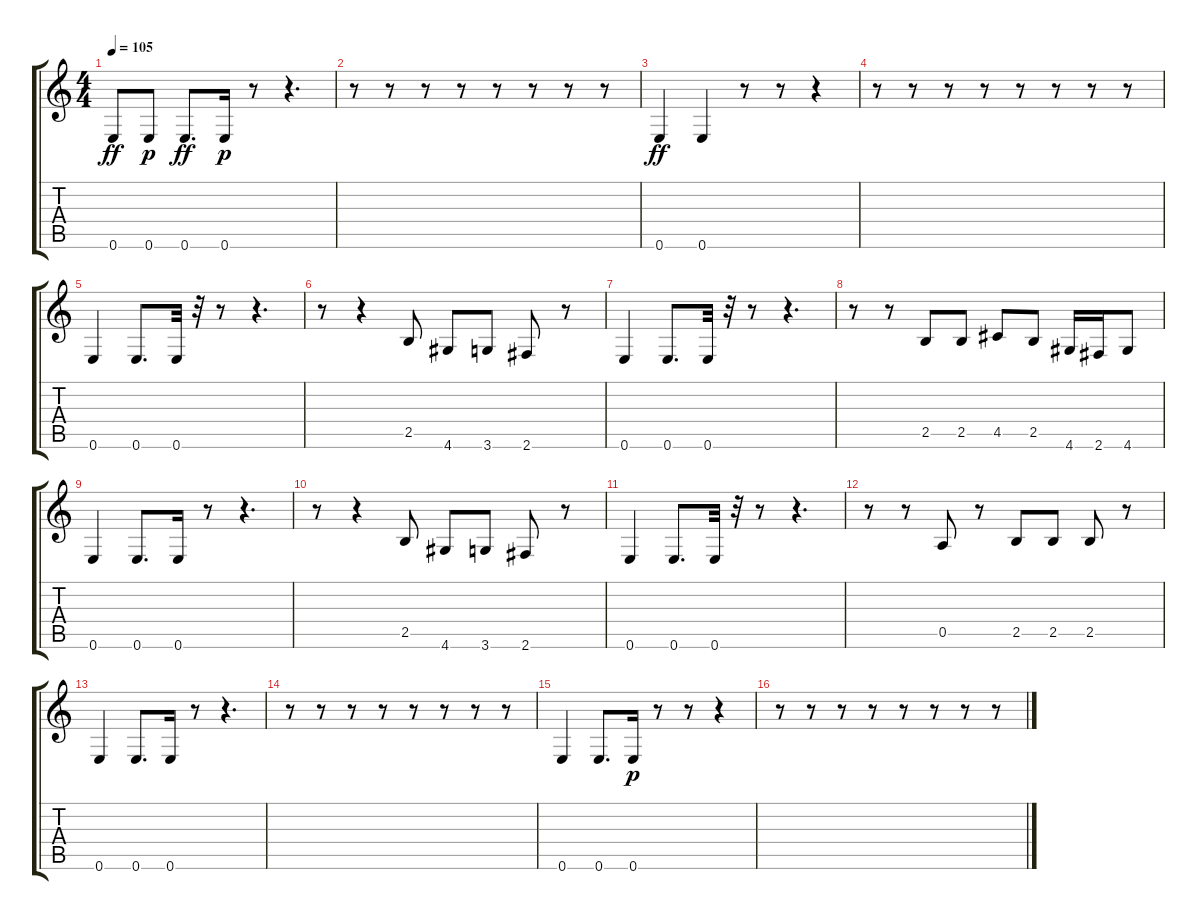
\track "" {instrument electricbasspick}
\staff {score tabs}
\tuning (E4 B3 G3 D3 A2 E2) {hide}
\ts (4 4)
\tempo 105
\clef g2
\ks c
0.6.8{dy ff} 0.6.8{dy p} 0.6.8{d dy ff} 0.6.16{dy p} r.8 r.4{d} |
r.8 r.8 r.8 r.8 r.8 r.8 r.8 r.8 |
0.6.4{dy ff} 0.6.4 r.8 r.8 r.4 |
r.8 r.8 r.8 r.8 r.8 r.8 r.8 r.8 |
0.6.4 0.6.8{d} 0.6.32 r.32 r.8 r.4{d} |
r.8 r.4 2.5.8 4.6.8 3.6.8 2.6.8 r.8 |
0.6.4 0.6.8{d} 0.6.32 r.32 r.8 r.4{d} |
r.8 r.8 2.5.8 2.5.8 4.5.8 2.5.8 4.6.16 2.6.16 4.6.8 |
0.6.4 0.6.8{d} 0.6.16 r.8 r.4{d} |
r.8 r.4 2.5.8 4.6.8 3.6.8 2.6.8 r.8 |
0.6.4 0.6.8{d} 0.6.32 r.32 r.8 r.4{d} |
r.8 r.8 0.5.8 r.8 2.5.8 2.5.8 2.5.8 r.8 |
0.6.4 0.6.8{d} 0.6.16 r.8 r.4{d} |
r.8 r.8 r.8 r.8 r.8 r.8 r.8 r.8 |
0.6.4 0.6.8{d} 0.6.16{dy p} r.8 r.8 r.4 |
r.8 r.8 r.8 r.8 r.8 r.8 r.8 r.8
